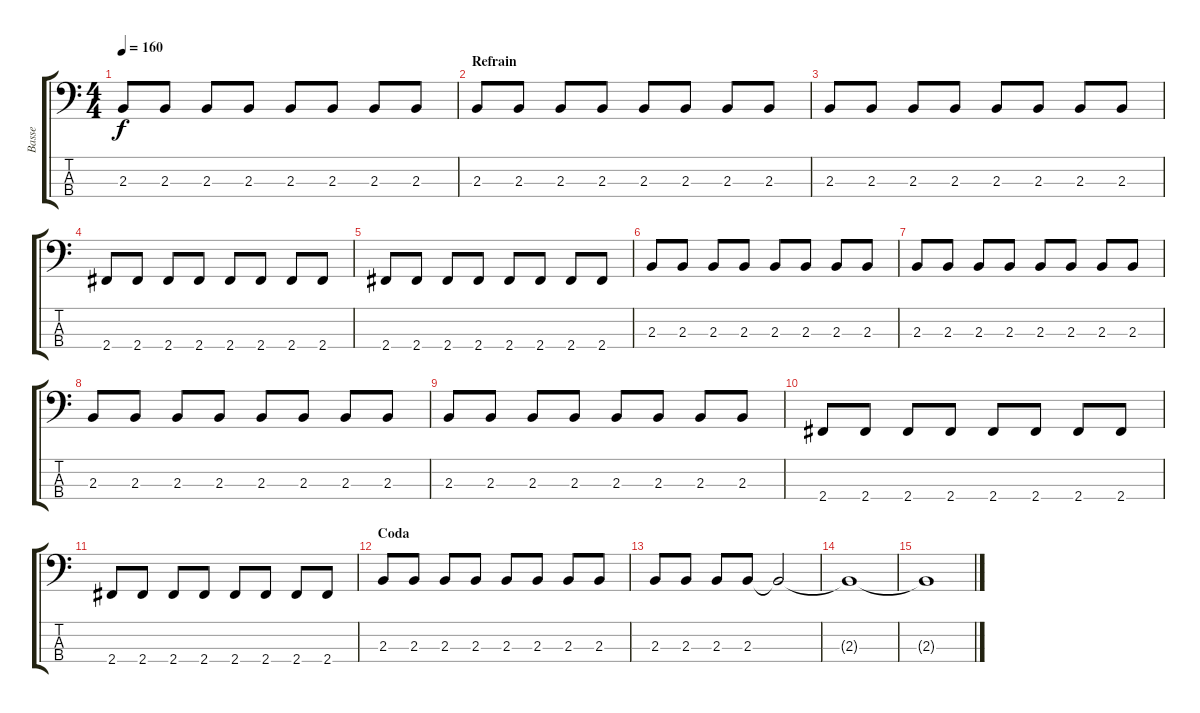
\track ("Basse" "Basse") {instrument electricbassfinger}
\staff {score tabs}
\tuning (G2 D2 A1 E1) {hide}
\ts (4 4)
\tempo 160
\clef f4
\ks c
2.3.8{dy f} 2.3.8 2.3.8 2.3.8 2.3.8 2.3.8 2.3.8 2.3.8 |
\section ("" "Refrain")
2.3.8 2.3.8 2.3.8 2.3.8 2.3.8 2.3.8 2.3.8 2.3.8 |
2.3.8 2.3.8 2.3.8 2.3.8 2.3.8 2.3.8 2.3.8 2.3.8 |
2.4.8 2.4.8 2.4.8 2.4.8 2.4.8 2.4.8 2.4.8 2.4.8 |
2.4.8 2.4.8 2.4.8 2.4.8 2.4.8 2.4.8 2.4.8 2.4.8 |
2.3.8 2.3.8 2.3.8 2.3.8 2.3.8 2.3.8 2.3.8 2.3.8 |
2.3.8 2.3.8 2.3.8 2.3.8 2.3.8 2.3.8 2.3.8 2.3.8 |
2.3.8 2.3.8 2.3.8 2.3.8 2.3.8 2.3.8 2.3.8 2.3.8 |
2.3.8 2.3.8 2.3.8 2.3.8 2.3.8 2.3.8 2.3.8 2.3.8 |
2.4.8 2.4.8 2.4.8 2.4.8 2.4.8 2.4.8 2.4.8 2.4.8 |
2.4.8 2.4.8 2.4.8 2.4.8 2.4.8 2.4.8 2.4.8 2.4.8 |
\section ("" "Coda")
2.3.8 2.3.8 2.3.8 2.3.8 2.3.8 2.3.8 2.3.8 2.3.8 |
2.3.8 2.3.8 2.3.8 2.3.8 2.3{t}.2 |
2.3{t}.1 |
2.3{t}.1
